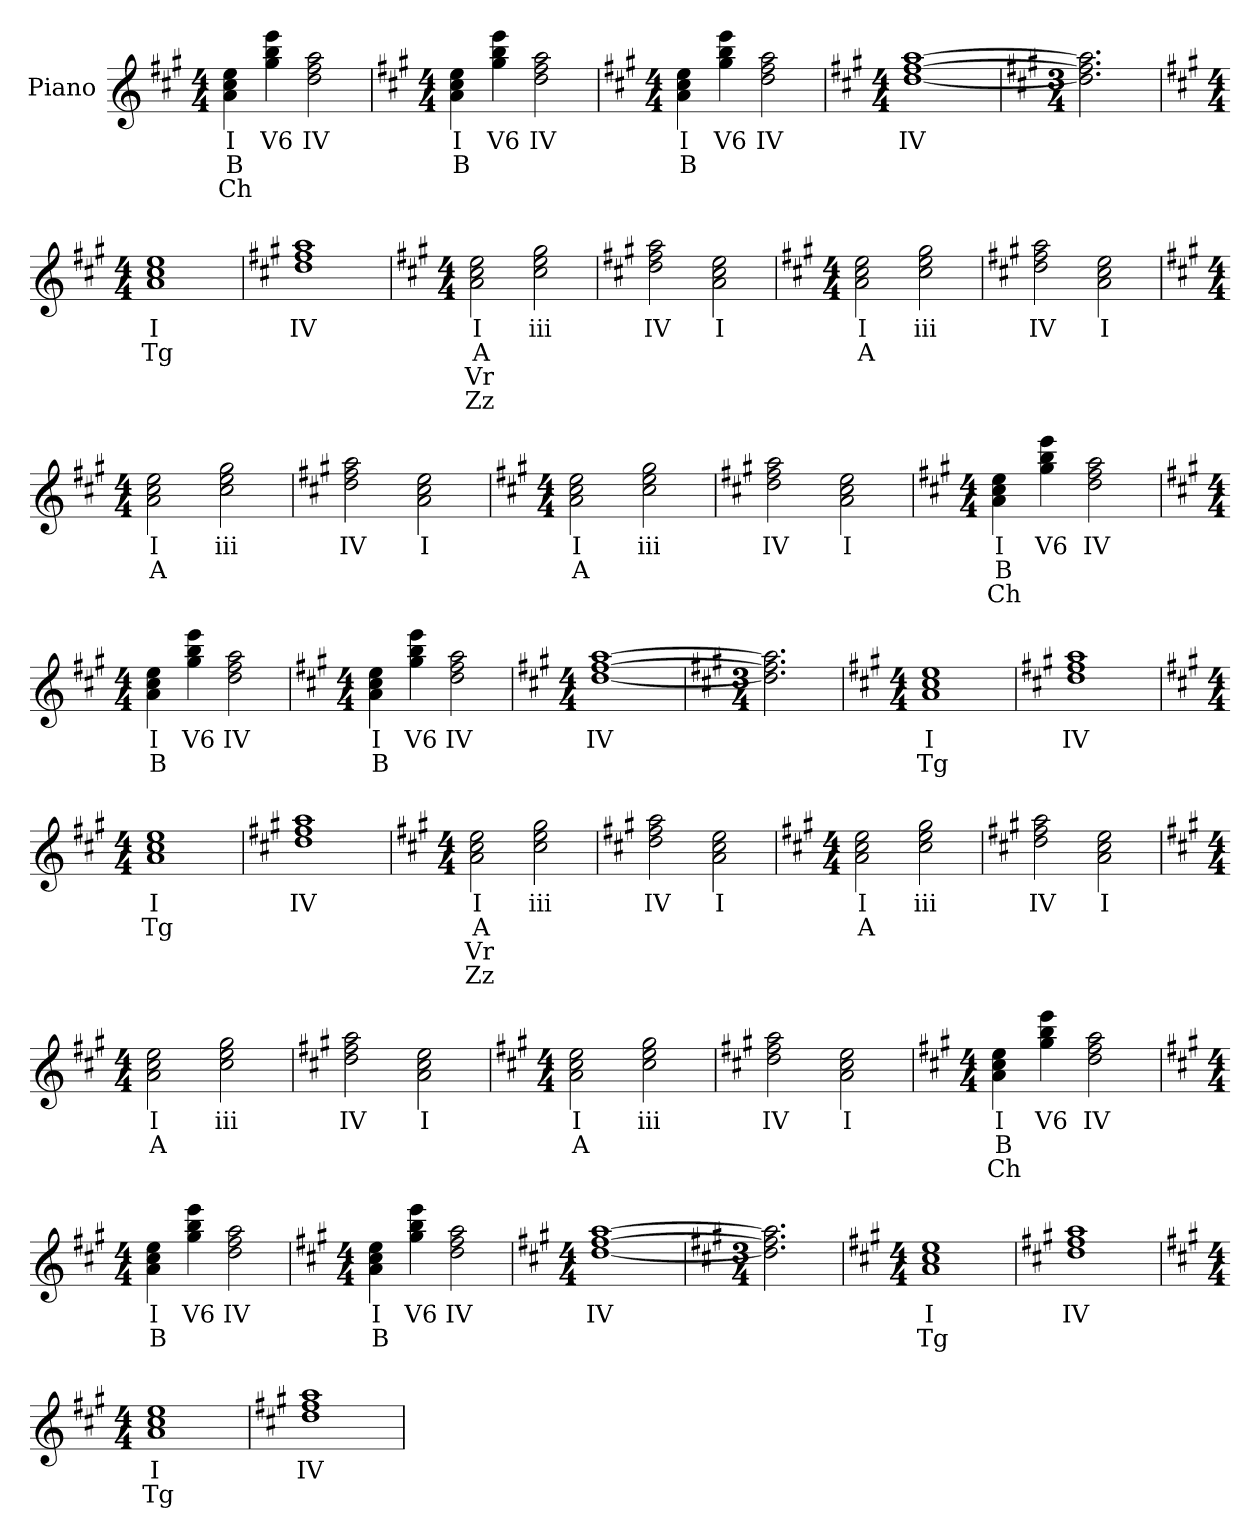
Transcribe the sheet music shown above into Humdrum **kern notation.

**kern	**text	**text	**text	**text
*part1	*part1	*part1	*part1	*part1
*staff1	*staff1	*staff1	*staff1	*staff1
*I"Piano	*	*	*	*
*I'Pno	*	*	*	*
*k[f#c#g#]	*	*	*	*
*A:	*	*	*	*
*M4/4	*	*	*	*
=	=	=	=	=
4a 4cc# 4ee	I	B	Ch	.
4gg# 4bb 4eee	V6	.	.	.
2dd 2ff# 2aa	IV	.	.	.
=	=	=	=	=
*k[f#c#g#]	*	*	*	*
*A:	*	*	*	*
*M4/4	*	*	*	*
4a 4cc# 4ee	I	B	.	.
4gg# 4bb 4eee	V6	.	.	.
2dd 2ff# 2aa	IV	.	.	.
=	=	=	=	=
*k[f#c#g#]	*	*	*	*
*A:	*	*	*	*
*M4/4	*	*	*	*
4a 4cc# 4ee	I	B	.	.
4gg# 4bb 4eee	V6	.	.	.
2dd 2ff# 2aa	IV	.	.	.
=	=	=	=	=
*k[f#c#g#]	*	*	*	*
*A:	*	*	*	*
*M4/4	*	*	*	*
[1dd [1ff# [1aa	IV	.	.	.
=	=	=	=	=
*k[f#c#g#]	*	*	*	*
*A:	*	*	*	*
*M3/4	*	*	*	*
2.dd] 2.ff#] 2.aa]	.	.	.	.
=	=	=	=	=
*k[f#c#g#]	*	*	*	*
*A:	*	*	*	*
*M4/4	*	*	*	*
1a 1cc# 1ee	I	Tg	.	.
=	=	=	=	=
*k[f#c#g#]	*	*	*	*
*A:	*	*	*	*
1dd 1ff# 1aa	IV	.	.	.
=	=	=	=	=
*k[f#c#g#]	*	*	*	*
*A:	*	*	*	*
*M4/4	*	*	*	*
2a 2cc# 2ee	I	A	Vr	Zz
2cc# 2ee 2gg#	iii	.	.	.
=	=	=	=	=
*k[f#c#g#]	*	*	*	*
*A:	*	*	*	*
2dd 2ff# 2aa	IV	.	.	.
2a 2cc# 2ee	I	.	.	.
=	=	=	=	=
*k[f#c#g#]	*	*	*	*
*A:	*	*	*	*
*M4/4	*	*	*	*
2a 2cc# 2ee	I	A	.	.
2cc# 2ee 2gg#	iii	.	.	.
=	=	=	=	=
*k[f#c#g#]	*	*	*	*
*A:	*	*	*	*
2dd 2ff# 2aa	IV	.	.	.
2a 2cc# 2ee	I	.	.	.
=	=	=	=	=
*k[f#c#g#]	*	*	*	*
*A:	*	*	*	*
*M4/4	*	*	*	*
2a 2cc# 2ee	I	A	.	.
2cc# 2ee 2gg#	iii	.	.	.
=	=	=	=	=
*k[f#c#g#]	*	*	*	*
*A:	*	*	*	*
2dd 2ff# 2aa	IV	.	.	.
2a 2cc# 2ee	I	.	.	.
=	=	=	=	=
*k[f#c#g#]	*	*	*	*
*A:	*	*	*	*
*M4/4	*	*	*	*
2a 2cc# 2ee	I	A	.	.
2cc# 2ee 2gg#	iii	.	.	.
=	=	=	=	=
*k[f#c#g#]	*	*	*	*
*A:	*	*	*	*
2dd 2ff# 2aa	IV	.	.	.
2a 2cc# 2ee	I	.	.	.
=	=	=	=	=
*k[f#c#g#]	*	*	*	*
*A:	*	*	*	*
*M4/4	*	*	*	*
4a 4cc# 4ee	I	B	Ch	.
4gg# 4bb 4eee	V6	.	.	.
2dd 2ff# 2aa	IV	.	.	.
=	=	=	=	=
*k[f#c#g#]	*	*	*	*
*A:	*	*	*	*
*M4/4	*	*	*	*
4a 4cc# 4ee	I	B	.	.
4gg# 4bb 4eee	V6	.	.	.
2dd 2ff# 2aa	IV	.	.	.
=	=	=	=	=
*k[f#c#g#]	*	*	*	*
*A:	*	*	*	*
*M4/4	*	*	*	*
4a 4cc# 4ee	I	B	.	.
4gg# 4bb 4eee	V6	.	.	.
2dd 2ff# 2aa	IV	.	.	.
=	=	=	=	=
*k[f#c#g#]	*	*	*	*
*A:	*	*	*	*
*M4/4	*	*	*	*
[1dd [1ff# [1aa	IV	.	.	.
=	=	=	=	=
*k[f#c#g#]	*	*	*	*
*A:	*	*	*	*
*M3/4	*	*	*	*
2.dd] 2.ff#] 2.aa]	.	.	.	.
=	=	=	=	=
*k[f#c#g#]	*	*	*	*
*A:	*	*	*	*
*M4/4	*	*	*	*
1a 1cc# 1ee	I	Tg	.	.
=	=	=	=	=
*k[f#c#g#]	*	*	*	*
*A:	*	*	*	*
1dd 1ff# 1aa	IV	.	.	.
=	=	=	=	=
*k[f#c#g#]	*	*	*	*
*A:	*	*	*	*
*M4/4	*	*	*	*
1a 1cc# 1ee	I	Tg	.	.
=	=	=	=	=
*k[f#c#g#]	*	*	*	*
*A:	*	*	*	*
1dd 1ff# 1aa	IV	.	.	.
=	=	=	=	=
*k[f#c#g#]	*	*	*	*
*A:	*	*	*	*
*M4/4	*	*	*	*
2a 2cc# 2ee	I	A	Vr	Zz
2cc# 2ee 2gg#	iii	.	.	.
=	=	=	=	=
*k[f#c#g#]	*	*	*	*
*A:	*	*	*	*
2dd 2ff# 2aa	IV	.	.	.
2a 2cc# 2ee	I	.	.	.
=	=	=	=	=
*k[f#c#g#]	*	*	*	*
*A:	*	*	*	*
*M4/4	*	*	*	*
2a 2cc# 2ee	I	A	.	.
2cc# 2ee 2gg#	iii	.	.	.
=	=	=	=	=
*k[f#c#g#]	*	*	*	*
*A:	*	*	*	*
2dd 2ff# 2aa	IV	.	.	.
2a 2cc# 2ee	I	.	.	.
=	=	=	=	=
*k[f#c#g#]	*	*	*	*
*A:	*	*	*	*
*M4/4	*	*	*	*
2a 2cc# 2ee	I	A	.	.
2cc# 2ee 2gg#	iii	.	.	.
=	=	=	=	=
*k[f#c#g#]	*	*	*	*
*A:	*	*	*	*
2dd 2ff# 2aa	IV	.	.	.
2a 2cc# 2ee	I	.	.	.
=	=	=	=	=
*k[f#c#g#]	*	*	*	*
*A:	*	*	*	*
*M4/4	*	*	*	*
2a 2cc# 2ee	I	A	.	.
2cc# 2ee 2gg#	iii	.	.	.
=	=	=	=	=
*k[f#c#g#]	*	*	*	*
*A:	*	*	*	*
2dd 2ff# 2aa	IV	.	.	.
2a 2cc# 2ee	I	.	.	.
=	=	=	=	=
*k[f#c#g#]	*	*	*	*
*A:	*	*	*	*
*M4/4	*	*	*	*
4a 4cc# 4ee	I	B	Ch	.
4gg# 4bb 4eee	V6	.	.	.
2dd 2ff# 2aa	IV	.	.	.
=	=	=	=	=
*k[f#c#g#]	*	*	*	*
*A:	*	*	*	*
*M4/4	*	*	*	*
4a 4cc# 4ee	I	B	.	.
4gg# 4bb 4eee	V6	.	.	.
2dd 2ff# 2aa	IV	.	.	.
=	=	=	=	=
*k[f#c#g#]	*	*	*	*
*A:	*	*	*	*
*M4/4	*	*	*	*
4a 4cc# 4ee	I	B	.	.
4gg# 4bb 4eee	V6	.	.	.
2dd 2ff# 2aa	IV	.	.	.
=	=	=	=	=
*k[f#c#g#]	*	*	*	*
*A:	*	*	*	*
*M4/4	*	*	*	*
[1dd [1ff# [1aa	IV	.	.	.
=	=	=	=	=
*k[f#c#g#]	*	*	*	*
*A:	*	*	*	*
*M3/4	*	*	*	*
2.dd] 2.ff#] 2.aa]	.	.	.	.
=	=	=	=	=
*k[f#c#g#]	*	*	*	*
*A:	*	*	*	*
*M4/4	*	*	*	*
1a 1cc# 1ee	I	Tg	.	.
=	=	=	=	=
*k[f#c#g#]	*	*	*	*
*A:	*	*	*	*
1dd 1ff# 1aa	IV	.	.	.
=	=	=	=	=
*k[f#c#g#]	*	*	*	*
*A:	*	*	*	*
*M4/4	*	*	*	*
1a 1cc# 1ee	I	Tg	.	.
=	=	=	=	=
*k[f#c#g#]	*	*	*	*
*A:	*	*	*	*
1dd 1ff# 1aa	IV	.	.	.
=	=	=	=	=
*-	*-	*-	*-	*-
